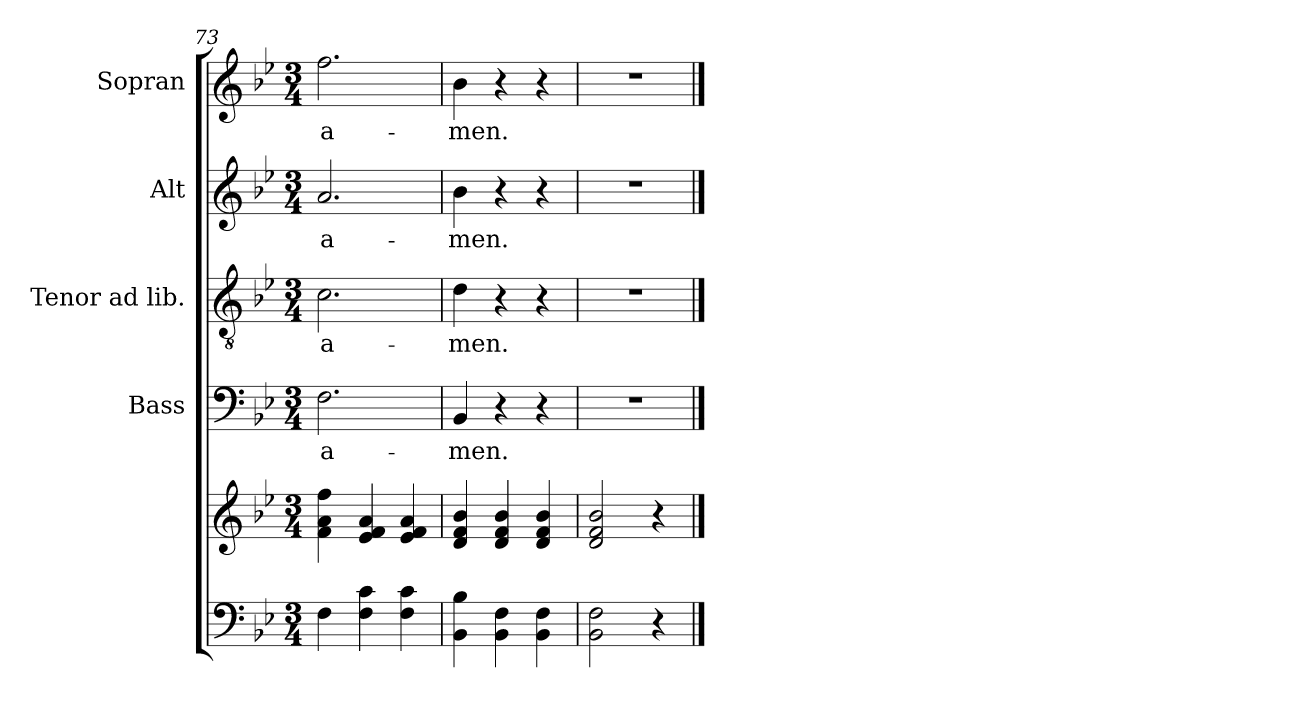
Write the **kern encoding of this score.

**kern	**kern	**kern	**text	**kern	**text	**kern	**text	**kern	**text
*part5	*part5	*part4	*part4	*part3	*part3	*part2	*part2	*part1	*part1
*staff6	*staff5	*staff4	*staff4	*staff3	*staff3	*staff2	*staff2	*staff1	*staff1
*	*	*I"Bass	*	*I"Tenor ad lib.	*	*I"Alt	*	*I"Sopran	*
*	*	*I'B.	*	*I'T.	*	*I'A.	*	*I'S.	*
*clefF4	*clefG2	*clefF4	*	*clefGv2	*	*clefG2	*	*clefG2	*
*k[b-e-]	*k[b-e-]	*k[b-e-]	*	*k[b-e-]	*	*k[b-e-]	*	*k[b-e-]	*
*B-:	*B-:	*B-:	*	*B-:	*	*B-:	*	*B-:	*
*M3/4	*M3/4	*M3/4	*	*M3/4	*	*M3/4	*	*M3/4	*
=73	=73	=73	=73	=73	=73	=73	=73	=73	=73
!	!	!	!LO:LY:b	!	!LO:LY:b	!	!LO:LY:b	!	!LO:LY:b
4F\	4f\ 4a\ 4ff\	2.F\	a-	2.c\	a-	2.a/	a-	2.ff\	a-
4F\ 4c\	4e-/ 4f/ 4a/	.	.	.	.	.	.	.	.
4F\ 4c\	4e-/ 4f/ 4a/	.	.	.	.	.	.	.	.
=74	=74	=74	=74	=74	=74	=74	=74	=74	=74
!	!	!	!LO:LY:b	!	!LO:LY:b	!	!LO:LY:b	!	!LO:LY:b
4BB-\ 4B-\	4d/ 4f/ 4b-/	4BB-/	-men.	4d\	-men.	4b-\	-men.	4b-\	-men.
4BB-\ 4F\	4d/ 4f/ 4b-/	4r	.	4r	.	4r	.	4r	.
4BB-\ 4F\	4d/ 4f/ 4b-/	4r	.	4r	.	4r	.	4r	.
=75	=75	=75	=75	=75	=75	=75	=75	=75	=75
2BB-\ 2F\	2d/ 2f/ 2b-/	2.r	.	2.r	.	2.r	.	2.r	.
4r	4r	.	.	.	.	.	.	.	.
==	==	==	==	==	==	==	==	==	==
*-	*-	*-	*-	*-	*-	*-	*-	*-	*-
